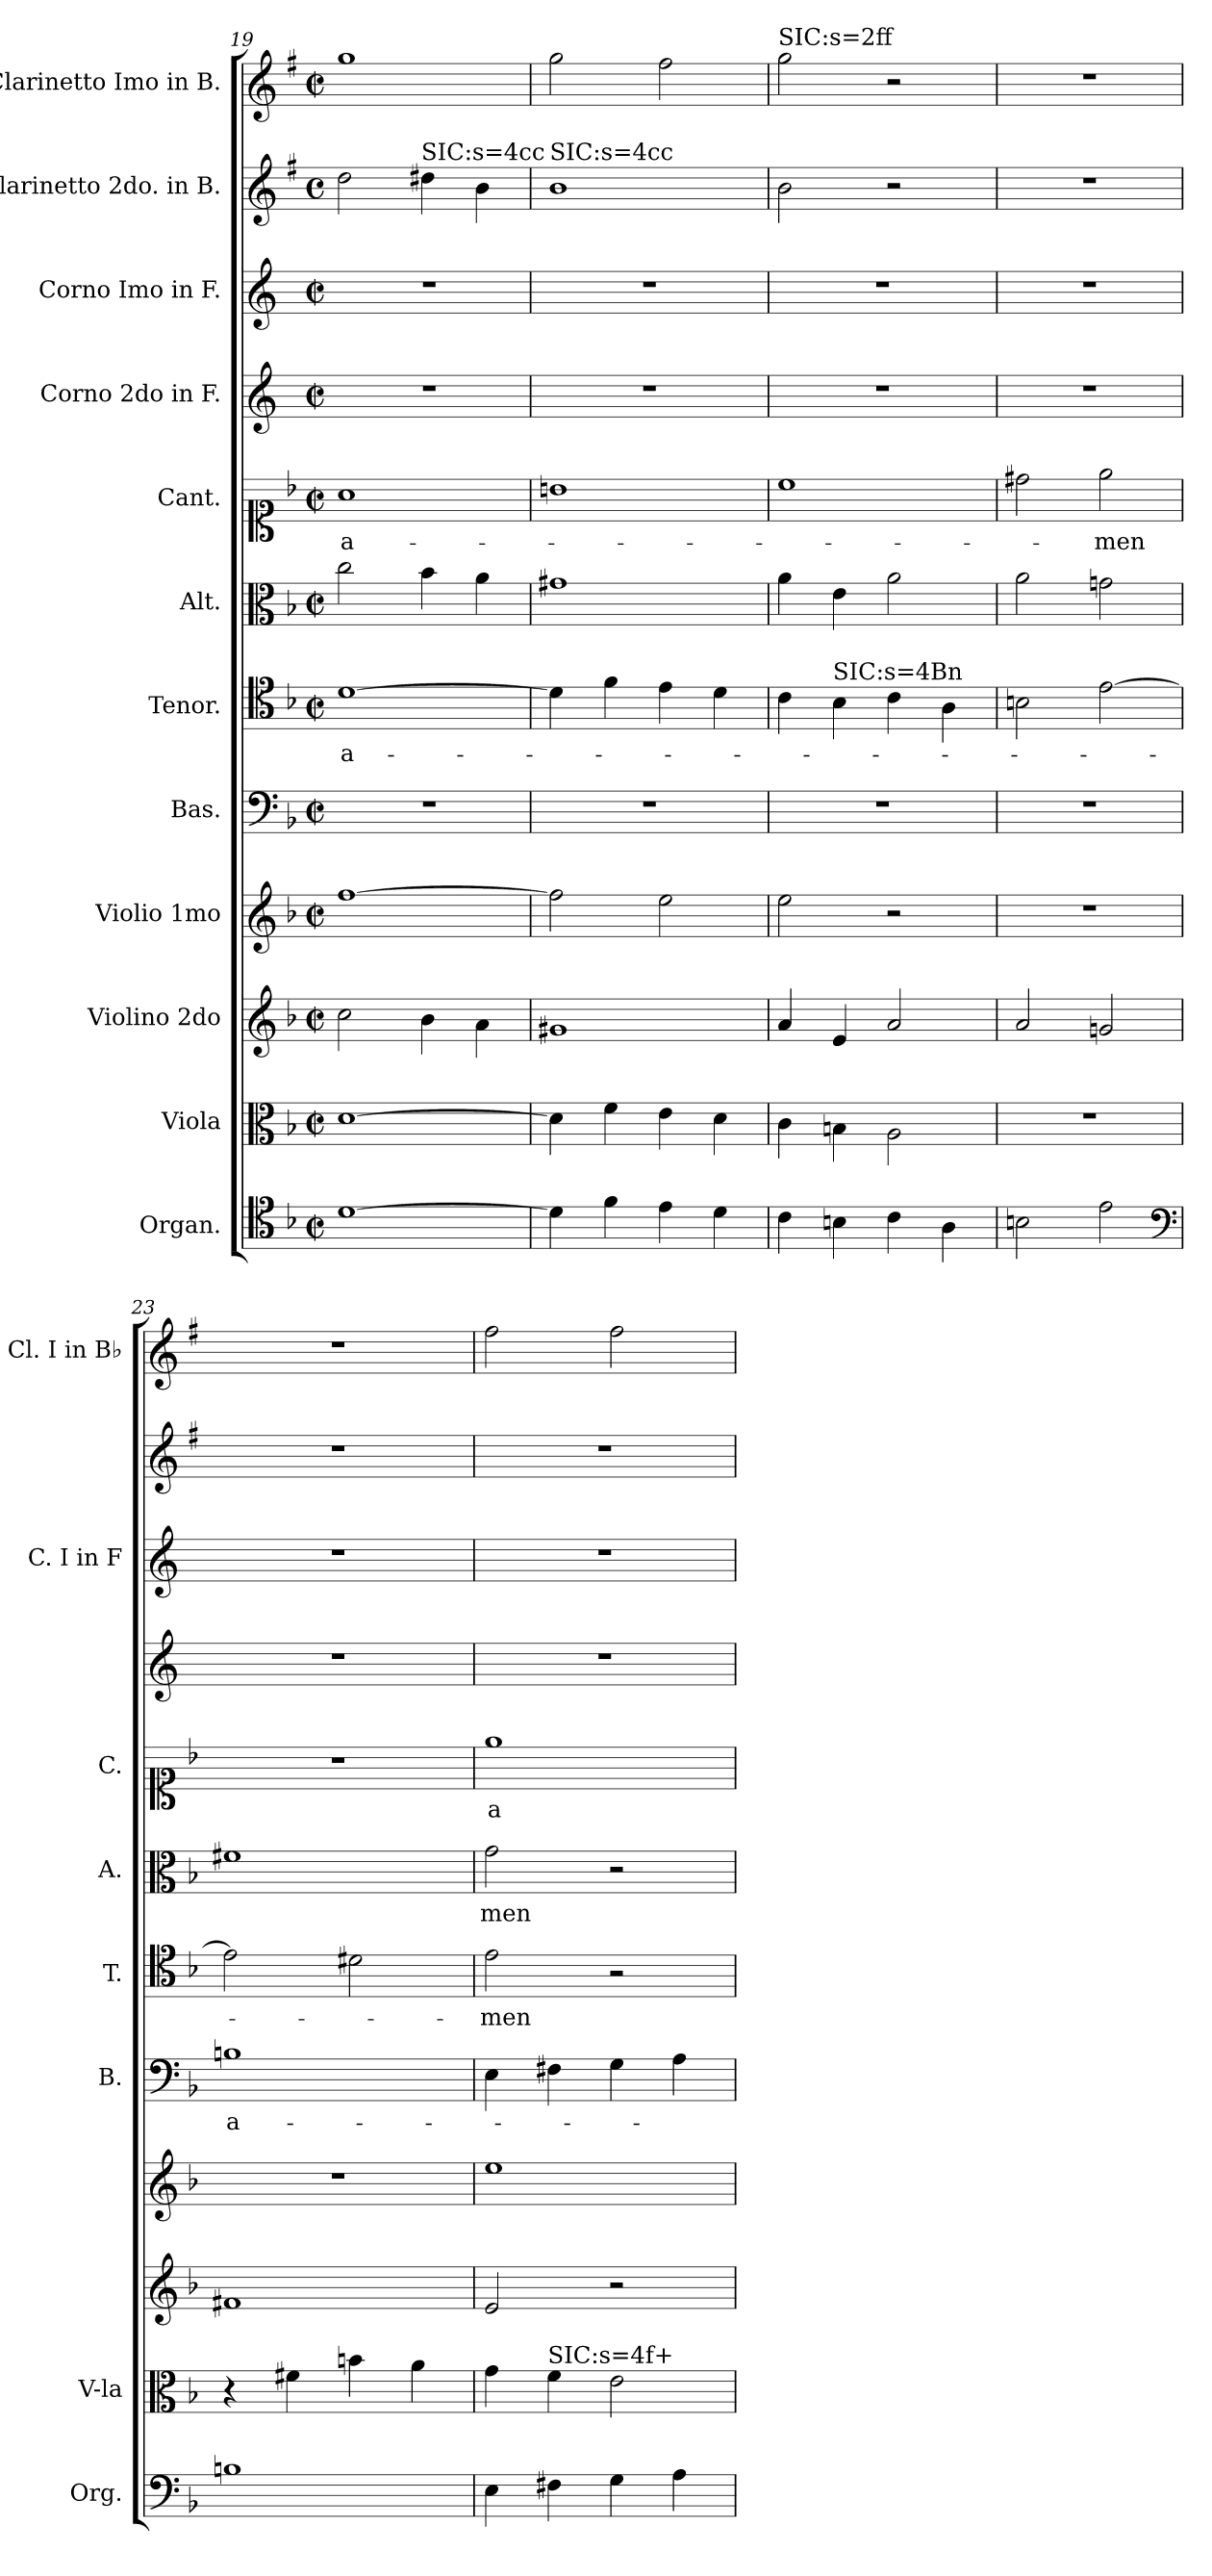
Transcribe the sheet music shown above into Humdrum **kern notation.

**kern	**kern	**kern	**kern	**kern	**text	**kern	**text	**kern	**text	**kern	**text	**kern	**kern	**kern	**kern
*part12	*part11	*part10	*part9	*part8	*part8	*part7	*part7	*part6	*part6	*part5	*part5	*part4	*part3	*part2	*part1
*staff12	*staff11	*staff10	*staff9	*staff8	*staff8	*staff7	*staff7	*staff6	*staff6	*staff5	*staff5	*staff4	*staff3	*staff2	*staff1
*I"Organ.	*I"Viola	*I"Violino 2do	*I"Violio 1mo	*I"Bas.	*	*I"Tenor.	*	*I"Alt.	*	*I"Cant.	*	*I"Corno 2do in F.	*I"Corno Imo in F.	*I"Clarinetto 2do. in B.	*I"Clarinetto Imo in B.
*I'Org.	*I'V-la	*	*	*I'B.	*	*I'T.	*	*I'A.	*	*I'C.	*	*	*I'C. I in F	*	*I'Cl. I in B♭
*clefC4	*clefC3	*clefG2	*clefG2	*clefF4	*	*clefC4	*	*clefC3	*	*clefC1	*	*clefG2	*clefG2	*clefG2	*clefG2
*	*	*	*	*	*	*	*	*	*	*	*	*ITrd4c7	*ITrd4c7	*ITrd1c2	*ITrd1c2
*k[b-]	*k[b-]	*k[b-]	*k[b-]	*k[b-]	*	*k[b-]	*	*k[b-]	*	*k[b-]	*	*k[b-]	*k[b-]	*k[b-]	*k[b-]
*d:	*d:	*d:	*d:	*d:	*	*d:	*	*d:	*	*d:	*	*d:	*d:	*d:	*d:
*M2/2	*M2/2	*M2/2	*M2/2	*M2/2	*	*M2/2	*	*M2/2	*	*M2/2	*	*M2/2	*M2/2	*M2/2	*M2/2
*met(c|)	*met(c|)	*met(c|)	*met(c|)	*met(c|)	*	*met(c|)	*	*met(c|)	*	*met(c|)	*	*met(c|)	*met(c|)	*met(c)	*met(c|)
=19	=19	=19	=19	=19	=19	=19	=19	=19	=19	=19	=19	=19	=19	=19	=19
[1d	[1d	2cc\	[1ff	1r	.	[1d	a-	2cc\	.	1a	a-	1r	1r	2cc\	1ff
!	!	!	!	!	!	!	!	!	!	!	!	!	!	!LO:TX:a:t=SIC&colon;s=4cc	!
.	.	4b-\	.	.	.	.	.	4b-\	.	.	.	.	.	4cc#X\	.
.	.	4a\	.	.	.	.	.	4a\	.	.	.	.	.	4a\	.
=20	=20	=20	=20	=20	=20	=20	=20	=20	=20	=20	=20	=20	=20	=20	=20
!	!	!	!	!	!	!	!	!	!	!	!	!	!	!LO:TX:a:t=SIC&colon;s=4cc	!
4d\]	4d\]	1g#X	2ff\]	1r	.	4d\]	.	1g#X	.	1bn	.	1r	1r	1a	2ff\
4f\	4f\	.	.	.	.	4f\	.	.	.	.	.	.	.	.	.
4e\	4e\	.	2ee\	.	.	4e\	.	.	.	.	.	.	.	.	2ee\
4d\	4d\	.	.	.	.	4d\	.	.	.	.	.	.	.	.	.
=21	=21	=21	=21	=21	=21	=21	=21	=21	=21	=21	=21	=21	=21	=21	=21
!	!	!	!	!	!	!	!	!	!	!	!	!	!	!	!LO:TX:a:t=SIC&colon;s=2ff
4c\	4c\	4a/	2ee\	1r	.	4c\	.	4a\	.	1cc	.	1r	1r	2a\	2ff\
!	!	!	!	!	!	!LO:TX:a:t=SIC&colon;s=4Bn	!	!	!	!	!	!	!	!	!
4Bn\	4Bn\	4e/	.	.	.	4B-\	.	4e\	.	.	.	.	.	.	.
4c\	2A\	2a/	2r	.	.	4c\	.	2a\	.	.	.	.	.	2r	2r
4A\	.	.	.	.	.	4A\	.	.	.	.	.	.	.	.	.
=22	=22	=22	=22	=22	=22	=22	=22	=22	=22	=22	=22	=22	=22	=22	=22
2Bn\	1r	2a/	1r	1r	.	2Bn\	.	2a\	.	2dd#X\	.	1r	1r	1r	1r
2e\	.	2gn/	.	.	.	[2e\	.	2gn\	.	2ee\	-men	.	.	.	.
*clefF4	*	*	*	*	*	*	*	*	*	*	*	*	*	*	*
=23	=23	=23	=23	=23	=23	=23	=23	=23	=23	=23	=23	=23	=23	=23	=23
1Bn	4r	1f#X	1r	1Bn	a-	2e\]	.	1f#X	.	1r	.	1r	1r	1r	1r
.	4f#X\	.	.	.	.	.	.	.	.	.	.	.	.	.	.
.	4bn\	.	.	.	.	2d#X\	.	.	.	.	.	.	.	.	.
.	4a\	.	.	.	.	.	.	.	.	.	.	.	.	.	.
=24	=24	=24	=24	=24	=24	=24	=24	=24	=24	=24	=24	=24	=24	=24	=24
4E\	4g\	2e/	1ee	4E\	.	2e\	-men	2g\	-men	1ee	a-	1r	1r	1r	2ee\
!	!LO:TX:a:t=SIC&colon;s=4f+	!	!	!	!	!	!	!	!	!	!	!	!	!	!
4F#X\	4f\	.	.	4F#X\	.	.	.	.	.	.	.	.	.	.	.
4G\	2e\	2r	.	4G\	.	2r	.	2r	.	.	.	.	.	.	2ee\
4A\	.	.	.	4A\	.	.	.	.	.	.	.	.	.	.	.
=	=	=	=	=	=	=	=	=	=	=	=	=	=	=	=
*-	*-	*-	*-	*-	*-	*-	*-	*-	*-	*-	*-	*-	*-	*-	*-
